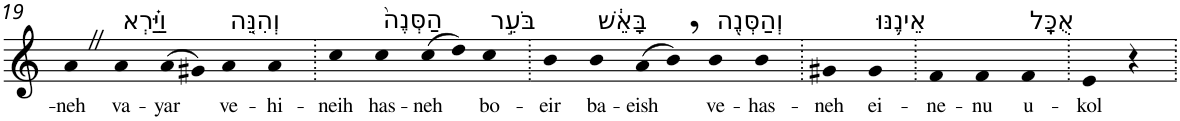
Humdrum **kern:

**kern	**text
*part1	*part1
*staff1	*staff1
*I"Piano	*
*I'Pno	*
!!LO:PB:g=z
*clefG2	*
*k[]	*
=19	=19
!	!LO:LY:b
4aZ	-neh
!LO:TX:a:t=וַיַּ֗רְא	!
!	!LO:LY:b
4a	va-
!	!LO:LY:b
(>8a	-yar
8g#X)	.
!LO:TX:a:t=וְהִנֵּ֤ה	!
!	!LO:LY:b
4a	ve-
!	!LO:LY:b
4a	-hi-
=20.	=20.
!	!LO:LY:b
4cc	-neih
!LO:TX:a:t=הַסְּנֶה֙	!
!	!LO:LY:b
4cc	has-
!	!LO:LY:b
(>8cc	-neh
8dd)	.
!LO:TX:a:t=בֹּעֵ֣ר	!
!	!LO:LY:b
4cc	bo-
=21.	=21.
!	!LO:LY:b
4b	-eir
!LO:TX:a:t=בָּאֵ֔שׁ	!
!	!LO:LY:b
4b	ba-
!	!LO:LY:b
(>8a	-eish
8b,)	.
!LO:TX:a:t=וְהַסְּנֶ֖ה	!
!	!LO:LY:b
4b	ve-
!	!LO:LY:b
4b	-has-
=22.	=22.
!	!LO:LY:b
4g#X	-neh
!LO:TX:a:t=אֵינֶ֥נּוּ	!
!	!LO:LY:b
4g#	ei-
=23.	=23.
!	!LO:LY:b
4f	-ne-
!	!LO:LY:b
4f	-nu
!LO:TX:a:t=אֻכָּֽל	!
!	!LO:LY:b
4f	u-
=24.	=24.
!	!LO:LY:b
4e	-kol
4r	.
=.	=.
*-	*-
